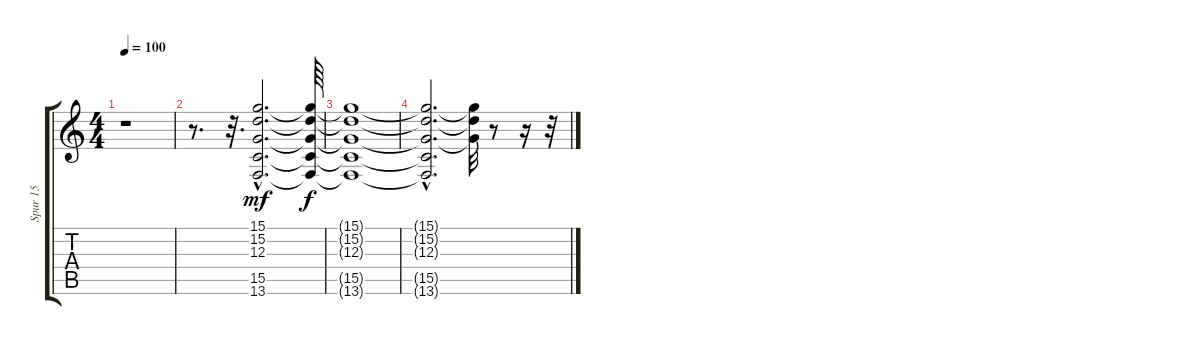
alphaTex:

\track ("Spur 15" "Spur 15") {instrument panflute}
\staff {score tabs}
\tuning (E4 B3 G3 D3 A2 E2) {hide}
\ts (4 4)
\tempo 100
\clef g2
\ks c
r.1{dy mf} |
r.8{d} r.32{d} (15.1{hac} 15.2{hac} 12.3{hac} 15.5{hac} 13.6{hac}).2{d} (15.1{t} 15.2{t} 12.3{t} 15.5{t} 13.6{t}).64{dy f} |
(15.1{t} 15.2{t} 12.3{t} 15.5{t} 13.6{t}).1 |
(15.1{hac t} 15.2{hac t} 12.3{hac t} 15.5{t} 13.6{t}).2{d} (15.1{t} 15.2{t} 12.3{t}).32 r.8 r.16 r.32
